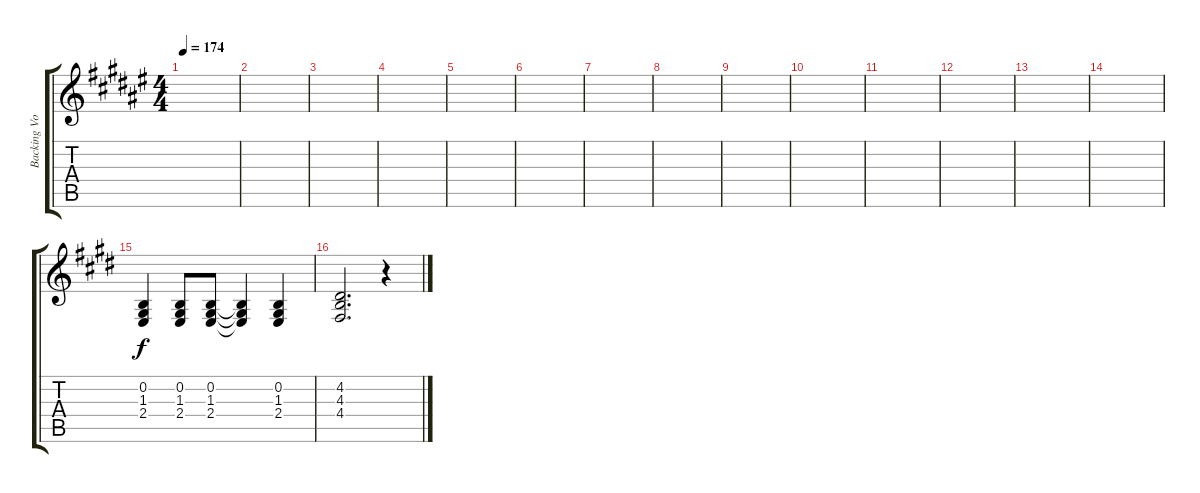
\track ("Backing Vocals" "Backing Vo") {instrument choiraahs}
\staff {score tabs}
\tuning (E4 B3 G3 D3 A2 E2) {hide}
\ts (4 4)
\tempo 174
\clef g2
\ks f#
|
|
|
|
|
|
|
|
|
|
|
|
|
|
\ks e
(0.2 1.3 2.4).4 (0.2 1.3 2.4).8 (0.2 1.3 2.4).8 (0.2{t} 1.3{t} 2.4{t}).4 (0.2 1.3 2.4).4 |
(4.2 4.3 4.4).2{d} r.4
